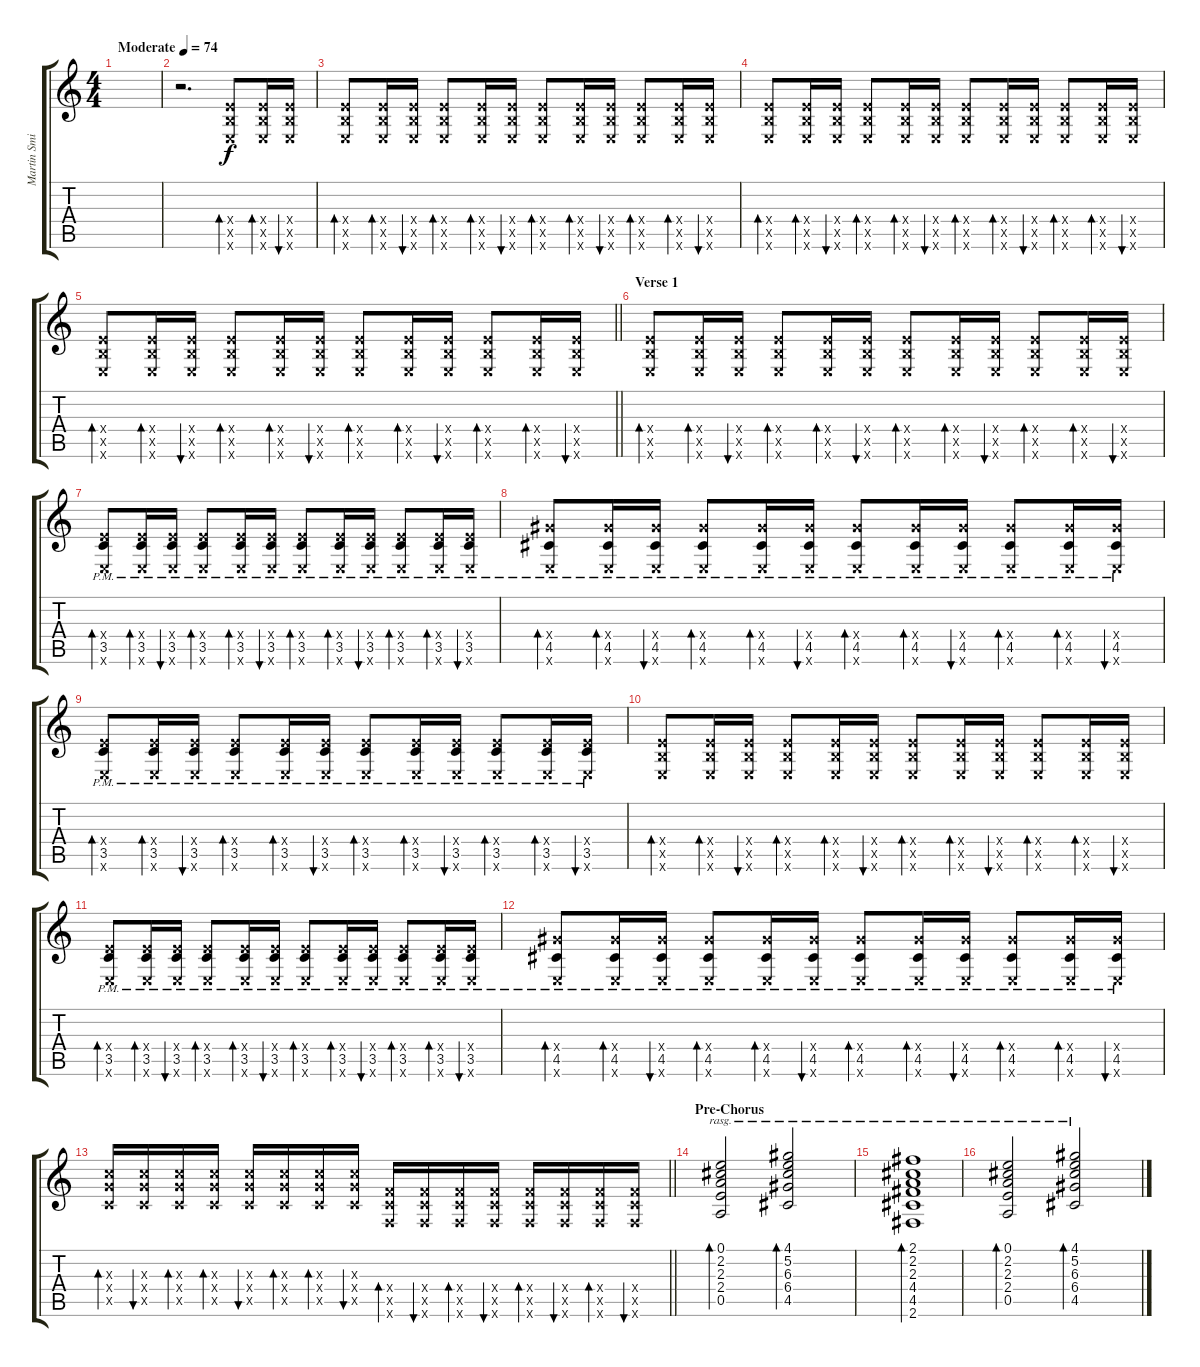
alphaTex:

\track ("Martin Smith" "Martin Smi") {instrument acousticguitarsteel}
\staff {score tabs}
\tuning (E4 B3 G3 D3 A2 E2) {hide}
\ts (4 4)
\tempo (74 "Moderate")
\clef g2
\ks c
|
r.2{d volume 0} (2.4{x} 2.5{x} 0.6{x}).8{bd 60} (2.4{x} 2.5{x} 0.6{x}).16{bd 60 volume 13} (2.4{x} 2.5{x} 0.6{x}).16{bu 60} |
(2.4{x} 2.5{x} 0.6{x}).8{bd 60} (2.4{x} 2.5{x} 0.6{x}).16{bd 60} (2.4{x} 2.5{x} 0.6{x}).16{bu 60} (2.4{x} 2.5{x} 0.6{x}).8{bd 60} (2.4{x} 2.5{x} 0.6{x}).16{bd 60} (2.4{x} 2.5{x} 0.6{x}).16{bu 60} (2.4{x} 2.5{x} 0.6{x}).8{bd 60} (2.4{x} 2.5{x} 0.6{x}).16{bd 60} (2.4{x} 2.5{x} 0.6{x}).16{bu 60} (2.4{x} 2.5{x} 0.6{x}).8{bd 60} (2.4{x} 2.5{x} 0.6{x}).16{bd 60} (2.4{x} 2.5{x} 0.6{x}).16{bu 60} |
(2.4{x} 2.5{x} 0.6{x}).8{bd 60} (2.4{x} 2.5{x} 0.6{x}).16{bd 60} (2.4{x} 2.5{x} 0.6{x}).16{bu 60} (2.4{x} 2.5{x} 0.6{x}).8{bd 60} (2.4{x} 2.5{x} 0.6{x}).16{bd 60} (2.4{x} 2.5{x} 0.6{x}).16{bu 60} (2.4{x} 2.5{x} 0.6{x}).8{bd 60} (2.4{x} 2.5{x} 0.6{x}).16{bd 60} (2.4{x} 2.5{x} 0.6{x}).16{bu 60} (2.4{x} 2.5{x} 0.6{x}).8{bd 60} (2.4{x} 2.5{x} 0.6{x}).16{bd 60} (2.4{x} 2.5{x} 0.6{x}).16{bu 60} |
\barLineRight lightlight
(2.4{x} 2.5{x} 0.6{x}).8{bd 60} (2.4{x} 2.5{x} 0.6{x}).16{bd 60} (2.4{x} 2.5{x} 0.6{x}).16{bu 60} (2.4{x} 2.5{x} 0.6{x}).8{bd 60} (2.4{x} 2.5{x} 0.6{x}).16{bd 60} (2.4{x} 2.5{x} 0.6{x}).16{bu 60} (2.4{x} 2.5{x} 0.6{x}).8{bd 60} (2.4{x} 2.5{x} 0.6{x}).16{bd 60} (2.4{x} 2.5{x} 0.6{x}).16{bu 60} (2.4{x} 2.5{x} 0.6{x}).8{bd 60} (2.4{x} 2.5{x} 0.6{x}).16{bd 60} (2.4{x} 2.5{x} 0.6{x}).16{bu 60} |
\section ("" "Verse 1")
(2.4{x} 2.5{x} 0.6{x}).8{bd 60} (2.4{x} 2.5{x} 0.6{x}).16{bd 60} (2.4{x} 2.5{x} 0.6{x}).16{bu 60} (2.4{x} 2.5{x} 0.6{x}).8{bd 60} (2.4{x} 2.5{x} 0.6{x}).16{bd 60} (2.4{x} 2.5{x} 0.6{x}).16{bu 60} (2.4{x} 2.5{x} 0.6{x}).8{bd 60} (2.4{x} 2.5{x} 0.6{x}).16{bd 60} (2.4{x} 2.5{x} 0.6{x}).16{bu 60} (2.4{x} 2.5{x} 0.6{x}).8{bd 60} (2.4{x} 2.5{x} 0.6{x}).16{bd 60} (2.4{x} 2.5{x} 0.6{x}).16{bu 60} |
(2.4{x} 3.5{pm} 0.6{x}).8{bd 60} (2.4{x} 3.5{pm} 0.6{x}).16{bd 60} (2.4{x} 3.5{pm} 0.6{x}).16{bu 60} (2.4{x} 3.5{pm} 0.6{x}).8{bd 60} (2.4{x} 3.5{pm} 0.6{x}).16{bd 60} (2.4{x} 3.5{pm} 0.6{x}).16{bu 60} (2.4{x} 3.5{pm} 0.6{x}).8{bd 60} (2.4{x} 3.5{pm} 0.6{x}).16{bd 60} (2.4{x} 3.5{pm} 0.6{x}).16{bu 60} (2.4{x} 3.5{pm} 0.6{x}).8{bd 60} (2.4{x} 3.5{pm} 0.6{x}).16{bd 60} (2.4{x} 3.5{pm} 0.6{x}).16{bu 60} |
(6.4{x} 4.5{pm} 0.6{x}).8{bd 60} (6.4{x} 4.5{pm} 0.6{x}).16{bd 60} (6.4{x} 4.5{pm} 0.6{x}).16{bu 60} (6.4{x} 4.5{pm} 0.6{x}).8{bd 60} (6.4{x} 4.5{pm} 0.6{x}).16{bd 60} (6.4{x} 4.5{pm} 0.6{x}).16{bu 60} (6.4{x} 4.5{pm} 0.6{x}).8{bd 60} (6.4{x} 4.5{pm} 0.6{x}).16{bd 60} (6.4{x} 4.5{pm} 0.6{x}).16{bu 60} (6.4{x} 4.5{pm} 0.6{x}).8{bd 60} (6.4{x} 4.5{pm} 0.6{x}).16{bd 60} (6.4{x} 4.5{pm} 0.6{x}).16{bu 60} |
(2.4{x} 3.5{pm} 0.6{x}).8{bd 60} (2.4{x} 3.5{pm} 0.6{x}).16{bd 60} (2.4{x} 3.5{pm} 0.6{x}).16{bu 60} (2.4{x} 3.5{pm} 0.6{x}).8{bd 60} (2.4{x} 3.5{pm} 0.6{x}).16{bd 60} (2.4{x} 3.5{pm} 0.6{x}).16{bu 60} (2.4{x} 3.5{pm} 0.6{x}).8{bd 60} (2.4{x} 3.5{pm} 0.6{x}).16{bd 60} (2.4{x} 3.5{pm} 0.6{x}).16{bu 60} (2.4{x} 3.5{pm} 0.6{x}).8{bd 60} (2.4{x} 3.5{pm} 0.6{x}).16{bd 60} (2.4{x} 3.5{pm} 0.6{x}).16{bu 60} |
(2.4{x} 2.5{x} 0.6{x}).8{bd 60} (2.4{x} 2.5{x} 0.6{x}).16{bd 60} (2.4{x} 2.5{x} 0.6{x}).16{bu 60} (2.4{x} 2.5{x} 0.6{x}).8{bd 60} (2.4{x} 2.5{x} 0.6{x}).16{bd 60} (2.4{x} 2.5{x} 0.6{x}).16{bu 60} (2.4{x} 2.5{x} 0.6{x}).8{bd 60} (2.4{x} 2.5{x} 0.6{x}).16{bd 60} (2.4{x} 2.5{x} 0.6{x}).16{bu 60} (2.4{x} 2.5{x} 0.6{x}).8{bd 60} (2.4{x} 2.5{x} 0.6{x}).16{bd 60} (2.4{x} 2.5{x} 0.6{x}).16{bu 60} |
(2.4{x} 3.5{pm} 0.6{x}).8{bd 60} (2.4{x} 3.5{pm} 0.6{x}).16{bd 60} (2.4{x} 3.5{pm} 0.6{x}).16{bu 60} (2.4{x} 3.5{pm} 0.6{x}).8{bd 60} (2.4{x} 3.5{pm} 0.6{x}).16{bd 60} (2.4{x} 3.5{pm} 0.6{x}).16{bu 60} (2.4{x} 3.5{pm} 0.6{x}).8{bd 60} (2.4{x} 3.5{pm} 0.6{x}).16{bd 60} (2.4{x} 3.5{pm} 0.6{x}).16{bu 60} (2.4{x} 3.5{pm} 0.6{x}).8{bd 60} (2.4{x} 3.5{pm} 0.6{x}).16{bd 60} (2.4{x} 3.5{pm} 0.6{x}).16{bu 60} |
(6.4{x} 4.5{pm} 0.6{x}).8{bd 60} (6.4{x} 4.5{pm} 0.6{x}).16{bd 60} (6.4{x} 4.5{pm} 0.6{x}).16{bu 60} (6.4{x} 4.5{pm} 0.6{x}).8{bd 60} (6.4{x} 4.5{pm} 0.6{x}).16{bd 60} (6.4{x} 4.5{pm} 0.6{x}).16{bu 60} (6.4{x} 4.5{pm} 0.6{x}).8{bd 60} (6.4{x} 4.5{pm} 0.6{x}).16{bd 60} (6.4{x} 4.5{pm} 0.6{x}).16{bu 60} (6.4{x} 4.5{pm} 0.6{x}).8{bd 60} (6.4{x} 4.5{pm} 0.6{x}).16{bd 60} (6.4{x} 4.5{pm} 0.6{x}).16{bu 60} |
\barLineRight lightlight
(5.3{x} 5.4{x} 3.5{x}).16{bd 60} (5.3{x} 5.4{x} 3.5{x}).16{bu 60} (5.3{x} 5.4{x} 3.5{x}).16{bd 60} (5.3{x} 5.4{x} 3.5{x}).16{bd 60} (5.3{x} 5.4{x} 3.5{x}).16{bu 60} (5.3{x} 5.4{x} 3.5{x}).16{bd 60} (5.3{x} 5.4{x} 3.5{x}).16{bd 60} (5.3{x} 5.4{x} 3.5{x}).16{bu 60} (3.4{x} 3.5{x} 1.6{x}).16{bd 60} (3.4{x} 3.5{x} 1.6{x}).16{bu 60} (3.4{x} 3.5{x} 1.6{x}).16{bd 60} (3.4{x} 3.5{x} 1.6{x}).16{bu 60} (3.4{x} 3.5{x} 1.6{x}).16{bd 60} (3.4{x} 3.5{x} 1.6{x}).16{bu 60} (3.4{x} 3.5{x} 1.6{x}).16{bd 60} (3.4{x} 3.5{x} 1.6{x}).16{bu 60} |
\section ("" "Pre-Chorus")
(0.1 2.2 2.3 2.4 0.5).2{bd 60 rasg ii} (4.1 5.2 6.3 6.4 4.5).2{bd 60 rasg ii} |
(2.1 2.2 2.3 4.4 4.5 2.6).1{bd 60 rasg ii} |
(0.1 2.2 2.3 2.4 0.5).2{bd 60 rasg ii} (4.1 5.2 6.3 6.4 4.5).2{bd 60 rasg ii}
